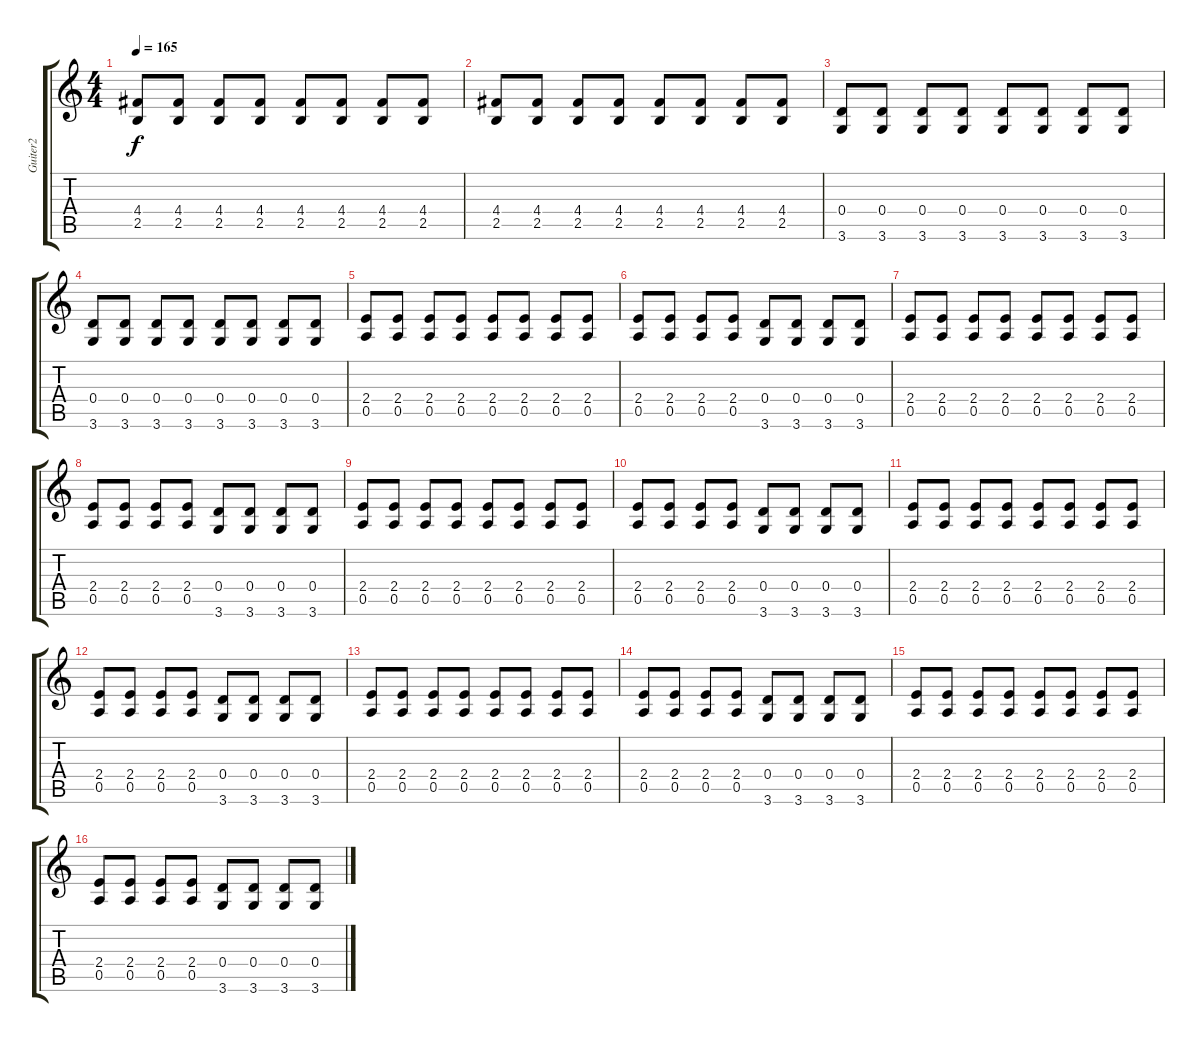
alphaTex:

\track ("Guiter2" "Guiter2") {instrument distortionguitar}
\staff {score tabs}
\tuning (E4 B3 G3 D3 A2 E2) {hide}
\ts (4 4)
\tempo 165
\clef g2
\ks c
(4.4 2.5).8{dy f} (4.4 2.5).8 (4.4 2.5).8 (4.4 2.5).8 (4.4 2.5).8 (4.4 2.5).8 (4.4 2.5).8 (4.4 2.5).8 |
(4.4 2.5).8 (4.4 2.5).8 (4.4 2.5).8 (4.4 2.5).8 (4.4 2.5).8 (4.4 2.5).8 (4.4 2.5).8 (4.4 2.5).8 |
(0.4 3.6).8 (0.4 3.6).8 (0.4 3.6).8 (0.4 3.6).8 (0.4 3.6).8 (0.4 3.6).8 (0.4 3.6).8 (0.4 3.6).8 |
(0.4 3.6).8 (0.4 3.6).8 (0.4 3.6).8 (0.4 3.6).8 (0.4 3.6).8 (0.4 3.6).8 (0.4 3.6).8 (0.4 3.6).8 |
(2.4 0.5).8 (2.4 0.5).8 (2.4 0.5).8 (2.4 0.5).8 (2.4 0.5).8 (2.4 0.5).8 (2.4 0.5).8 (2.4 0.5).8 |
(2.4 0.5).8 (2.4 0.5).8 (2.4 0.5).8 (2.4 0.5).8 (0.4 3.6).8 (0.4 3.6).8 (0.4 3.6).8 (0.4 3.6).8 |
(2.4 0.5).8 (2.4 0.5).8 (2.4 0.5).8 (2.4 0.5).8 (2.4 0.5).8 (2.4 0.5).8 (2.4 0.5).8 (2.4 0.5).8 |
(2.4 0.5).8 (2.4 0.5).8 (2.4 0.5).8 (2.4 0.5).8 (0.4 3.6).8 (0.4 3.6).8 (0.4 3.6).8 (0.4 3.6).8 |
(2.4 0.5).8 (2.4 0.5).8 (2.4 0.5).8 (2.4 0.5).8 (2.4 0.5).8 (2.4 0.5).8 (2.4 0.5).8 (2.4 0.5).8 |
(2.4 0.5).8 (2.4 0.5).8 (2.4 0.5).8 (2.4 0.5).8 (0.4 3.6).8 (0.4 3.6).8 (0.4 3.6).8 (0.4 3.6).8 |
(2.4 0.5).8 (2.4 0.5).8 (2.4 0.5).8 (2.4 0.5).8 (2.4 0.5).8 (2.4 0.5).8 (2.4 0.5).8 (2.4 0.5).8 |
(2.4 0.5).8 (2.4 0.5).8 (2.4 0.5).8 (2.4 0.5).8 (0.4 3.6).8 (0.4 3.6).8 (0.4 3.6).8 (0.4 3.6).8 |
(2.4 0.5).8 (2.4 0.5).8 (2.4 0.5).8 (2.4 0.5).8 (2.4 0.5).8 (2.4 0.5).8 (2.4 0.5).8 (2.4 0.5).8 |
(2.4 0.5).8 (2.4 0.5).8 (2.4 0.5).8 (2.4 0.5).8 (0.4 3.6).8 (0.4 3.6).8 (0.4 3.6).8 (0.4 3.6).8 |
(2.4 0.5).8 (2.4 0.5).8 (2.4 0.5).8 (2.4 0.5).8 (2.4 0.5).8 (2.4 0.5).8 (2.4 0.5).8 (2.4 0.5).8 |
(2.4 0.5).8 (2.4 0.5).8 (2.4 0.5).8 (2.4 0.5).8 (0.4 3.6).8 (0.4 3.6).8 (0.4 3.6).8 (0.4 3.6).8
